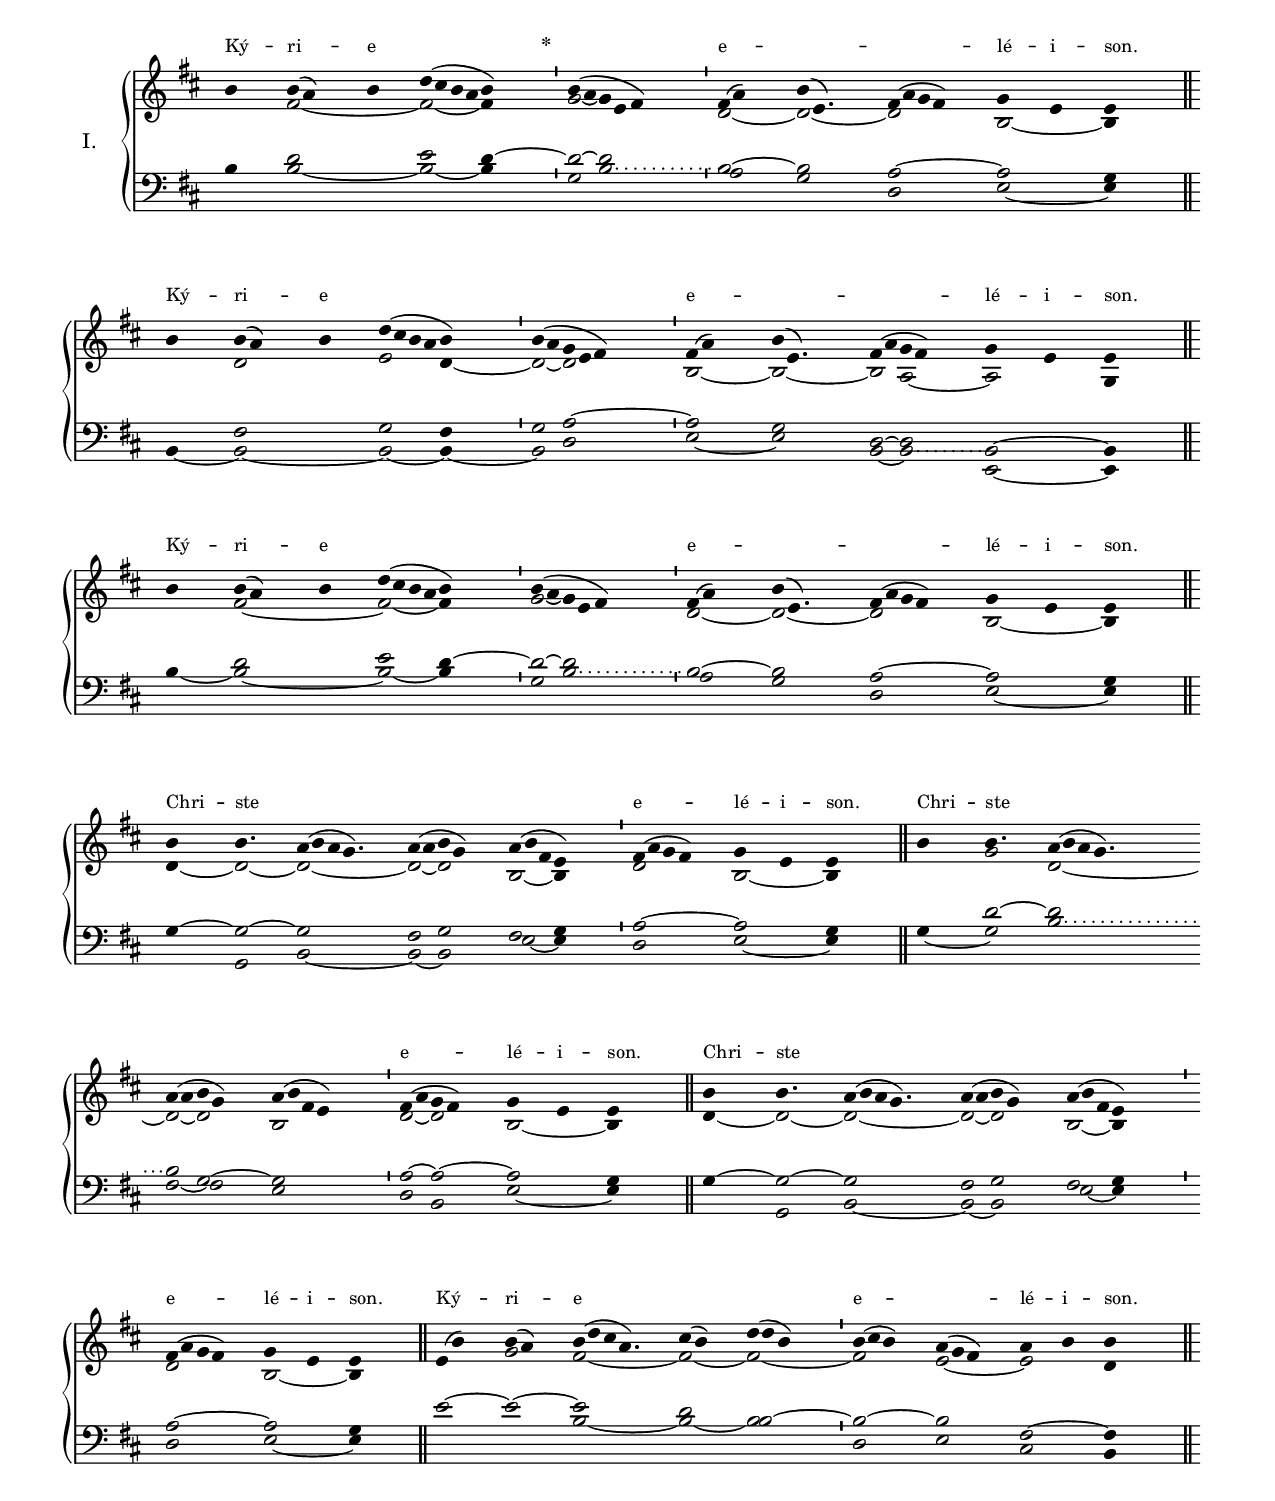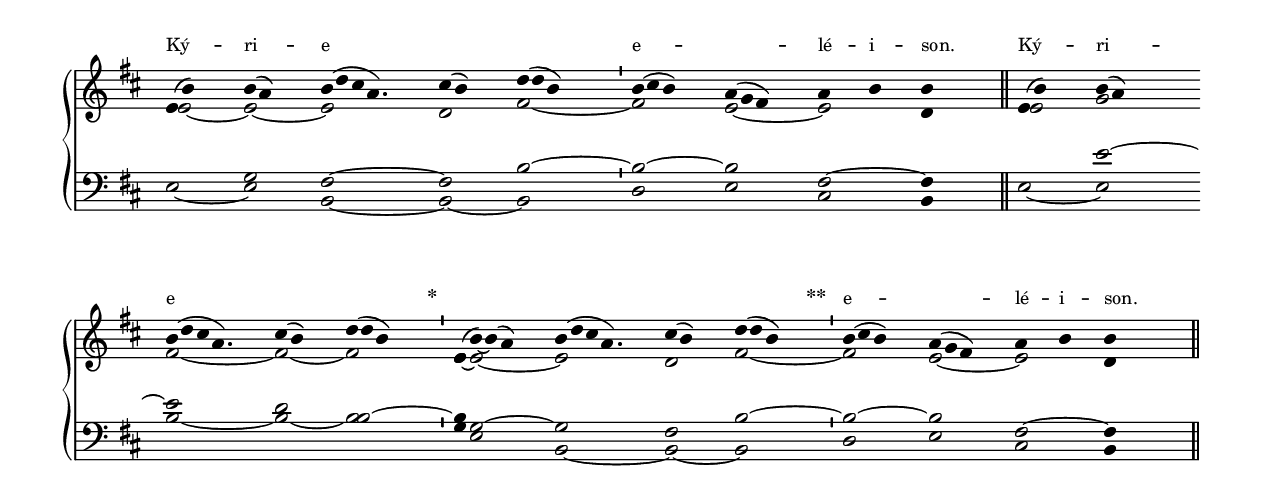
\version "2.18"
\include "gregorian.ly"
\include "noh2.ily"

%Page reference: page v.23
%(volume.page)

global = {
 \key b \minor
 \cadenzaOn 
 \override Glissando #'thickness = #2.0
}

chantText = \lyricmode {
Ký -- ri -- e _ 
\set stanza = " * " _ e -- _ _ lé -- i -- son. 
Ký -- ri -- e _ _ e -- _ _ lé -- i -- son. 
Ký -- ri -- e _ _ e -- _ _ lé -- i -- son. 
Chri -- ste _ _ _ e -- lé -- i -- son. 
Chri -- ste _ _ _ e -- lé -- i -- son. 
Chri -- ste _ _ _ e -- lé -- i -- son. 
Ký -- ri -- e _ _ e -- _ lé -- i -- son. 
Ký -- ri -- e _ _ e -- _ lé -- i -- son. 
Ký -- ri -- e _ _ 
\set stanza = " * " _ _ _ _ 
\set stanza = " ** "  e -- _ lé -- i -- son. }

chantMusic = {
\tieDown   b'4 b'4 ( a'4) b'4 d''4 ( cis''4 b'4 a'4 b'4) \divisioMinima
 b'4 ( a'4 g'4 e'4 fis'4) \divisioMinima
 fis'4 ( a'4) b'4 ( e'4.) fis'4 ( a'4 g'4 fis'4) g'4 e'4 e'4 \finalis
 \forceBreak
 b'4 b'4 ( a'4) b'4 d''4 ( cis''4 b'4 a'4 b'4) \divisioMinima
 b'4 ( a'4 g'4 e'4 fis'4) \divisioMinima
 fis'4 ( a'4) b'4 ( e'4.) fis'4 ( a'4 g'4 fis'4) g'4 e'4 e'4 \finalis
 \forceBreak
 b'4 b'4 ( a'4) b'4 d''4 ( cis''4 b'4 a'4 b'4) \divisioMinima
 b'4 ( a'4 g'4 e'4 fis'4) \divisioMinima
 fis'4 ( a'4) b'4 ( e'4.) fis'4 ( a'4 g'4 fis'4) g'4 e'4 e'4 \finalis
 \forceBreak
 b'4 b'4. a'4 ( b'4 a'4 g'4.) a'4 ( a'4 b'4 g'4) a'4 ( b'4 fis'4 e'4) \divisioMinima
 fis'4 ( a'4 g'4 fis'4) g'4 e'4 e'4 \finalis
 b'4 b'4. a'4 ( b'4 a'4 g'4.) \forceBreak
 a'4 ( a'4 b'4 g'4) a'4 ( b'4 fis'4 e'4) \divisioMinima
 fis'4 ( a'4 g'4 fis'4) g'4 e'4 e'4 \finalis
 b'4 b'4. a'4 ( b'4 a'4 g'4.) a'4 ( a'4 b'4 g'4) a'4 ( b'4 fis'4 e'4) \divisioMinima
 \forceBreak
 fis'4 ( a'4 g'4 fis'4) g'4 e'4 e'4 \finalis
 e'4 ( b'4) b'4 ( a'4) b'4 ( d''4 cis''4 a'4.) cis''4 ( b'4) d''4 ( d''4 b'4) \divisioMinima
 b'4 ( cis''4 b'4) a'4 ( g'4 fis'4) a'4 b'4 b'4 \finalis
 \forceBreak
 e'4 ( b'4) b'4 ( a'4) b'4 ( d''4 cis''4 a'4.) cis''4 ( b'4) d''4 ( d''4 b'4) \divisioMinima
 b'4 ( cis''4 b'4) a'4 ( g'4 fis'4) a'4 b'4 b'4 \finalis
 e'4 ( b'4) b'4 ( a'4) \forceBreak
 b'4 ( d''4 cis''4 a'4.) cis''4 ( b'4) d''4 ( d''4 b'4) \divisioMinima
 e'4 ( b'4) ~ b'4 ( a'4) b'4 ( d''4 cis''4 a'4.) cis''4 ( b'4) d''4 ( d''4 b'4) \divisioMinima
 b'4 ( cis''4 b'4) a'4 ( g'4 fis'4) a'4 b'4 b'4 \finalis

}

altoMusic = {
r4 fis'2*3/2 ~ fis'2*4/2 ~ fis'4 \divisioMinima
g'2 ~ g'4 r2 \divisioMinima
d'2 ~ d'2*5/4 ~ d'2*4/2 b2 ~ b4 \finalis
r4 d'2*3/2 e'2*4/2 d'4 ~ \divisioMinima
d'2 ~ d'2*3/2 \divisioMinima
b2 ~ b2*5/4 ~ b2 a2 ~ a2 g4 \finalis
r4 fis'2*3/2 ~ fis'2*4/2 ~ fis'4 \divisioMinima
g'2 ~ g'4 r2 \divisioMinima
d'2 ~ d'2*5/4 ~ d'2*4/2 b2 ~ b4 \finalis
d'4 ~ d'2*3/4 ~ d'2*9/4 ~ d'2 ~ d'2 b2*3/2 ~ b4 \divisioMinima
d'2*4/2 b2 ~ b4 \finalis
r4 g'2*3/4 d'2*9/4 ~ d'2 ~ d'2 b2*4/2 \divisioMinima
d'2 ~ d'2 b2 ~ b4 \finalis
d'4 ~ d'2*3/4 ~ d'2*9/4 ~ d'2 ~ d'2 b2*3/2 ~ b4 \divisioMinima
d'2*4/2 b2 ~ b4 \finalis
r2 g'2 fis'2*9/4 ~ fis'2 ~ fis'2*3/2 ~ \divisioMinima
fis'2*3/2 e'2*3/2 ~ e'2 d'4 \finalis
e'2 ~ e'2 ~ e'2*9/4 d'2 fis'2*3/2 ~ \divisioMinima
fis'2*3/2 e'2*3/2 ~ e'2 d'4 \finalis
e'2 g'2 fis'2*9/4 ~ fis'2 ~ fis'2*3/2 \divisioMinima
e'4 ~ e'2*3/2 ~ e'2*9/4 d'2 fis'2*3/2 ~ \divisioMinima
fis'2*3/2 e'2*3/2 ~ e'2 d'4 \finalis
}

tenorMusic = {
b4 d'2*3/2 e'2*4/2 d'4 ~ \divisioMinima
d'2 ~ d'2*3/2 \divisioMinima
b2 ~ b2*5/4 a2*4/2 ~ a2 g4 \finalis
r4 fis2*3/2 g2*4/2 fis4 \divisioMinima
g2 a2*3/2 ~ \divisioMinima
a2 g2*5/4 d2 ~ d2 b,2 ~ b,4 \finalis
r4 d'2*3/2 e'2*4/2 d'4 ~ \divisioMinima
d'2 ~ d'2*3/2 \divisioMinima
b2 ~ b2*5/4 a2*4/2 ~ a2 g4 \finalis
g4 ~ g2*3/4 ~ g2*9/4 fis2 g2 fis2*3/2 g4 \divisioMinima
a2*4/2 ~ a2 g4 \finalis
r4 d'2*3/4 ~ d'2*9/4 b2 g2 ~ g2*4/2 \divisioMinima
a2 ~ a2 ~ a2 g4 \finalis
g4 ~ g2*3/4 ~ g2*9/4 fis2 g2 fis2*3/2 g4 \divisioMinima
a2*4/2 ~ a2 g4 \finalis
e'2 ~ e'2 ~ e'2*9/4 d'2 \shiftRight b2*3/2 ~ \divisioMinima
b2*3/2 ~ b2*3/2 fis2 ~ fis4 \finalis
r2 g2 fis2*9/4 ~ fis2 b2*3/2 ~ \divisioMinima
b2*3/2 ~ b2*3/2 fis2 ~ fis4 \finalis
r2 e'2 ~ e'2*9/4 d'2 \shiftRight b2*3/2 ~ \divisioMinima
b4 g2*3/2 ~ g2*9/4 fis2 b2*3/2 ~ \divisioMinima
b2*3/2 ~ b2*3/2 fis2 ~ fis4 \finalis
}

bassMusic = {
r4 b2*3/2 ~ b2*4/2 ~ b4 \divisioMinima
g2 b2*3/2 \divisioMinima
a2 g2*5/4 d2*4/2 e2 ~ e4 \finalis
b,4 ~ b,2*3/2 ~ b,2*4/2 ~ b,4 ~ \divisioMinima
b,2 d2*3/2 \divisioMinima
e2 ~ e2*5/4 b,2 ~ b,2 e,2 ~ e,4 \finalis
b4 ~ b2*3/2 ~ b2*4/2 ~ b4 \divisioMinima
g2 b2*3/2 \divisioMinima
a2 g2*5/4 d2*4/2 e2 ~ e4 \finalis
r4 g,2*3/4 b,2*9/4 ~ b,2 ~ b,2 e2*3/2 ~ e4 \divisioMinima
d2*4/2 e2 ~ e4 \finalis
g4 ~ g2*3/4 b2*9/4 fis2 ~ fis2 e2*4/2 \divisioMinima
d2 b,2 e2 ~ e4 \finalis
r4 g,2*3/4 b,2*9/4 ~ b,2 ~ b,2 e2*3/2 ~ e4 \divisioMinima
d2*4/2 e2 ~ e4 \finalis
r2*4/2 b2*9/4 ~ b2 ~ b2*3/2 \divisioMinima
d2*3/2 e2*3/2 cis2 b,4 \finalis
e2 ~ e2 b,2*9/4 ~ b,2 ~ b,2*3/2 \divisioMinima
d2*3/2 e2*3/2 cis2 b,4 \finalis
e2 ~ e2 b2*9/4 ~ b2 ~ b2*3/2 \divisioMinima
g4 e2*3/2 b,2*9/4 ~ b,2 ~ b,2*3/2 \divisioMinima
d2*3/2 e2*3/2 cis2 b,4 \finalis
}

voiceLines = {
\voiceLineStyle


s2*11/2
\allowVoiceLineBreak
\voiceLine "down" "down" b2*3/2 b2*1/2


s2*31/2
\allowVoiceLineBreak
\voiceLine "down" "down" b,2*2/2 b,2*1/2


s2*13/2
\allowVoiceLineBreak
\voiceLine "down" "down" b2*3/2 b2*1/2


s2*35/2
\allowVoiceLineBreak
\voiceLine "down" "down" b2*9/4 b2*1/2


s2*189/4
\allowVoiceLineBreak
\voiceLine "down" "down" g2*1/2 g2*1/2


}

\score{
  <<
    \new Lyrics
    \new GrandStaff <<
      \set GrandStaff.autoBeaming = ##f
      \set GrandStaff.instrumentName = \markup \center-column {
        "I."
      }
      \new Staff = up <<
        \new Voice = "chant" {
          \voiceOne \global \chantMusic
        }
        \new Voice {
          \voiceTwo \global \altoMusic
        }
      >>

      \new Staff = down <<
        \clef bass
        \new Voice {
          \voiceOne \global \tenorMusic
        }
        \new Voice {
          \voiceTwo \global \bassMusic
        }
	\new Voice {
        \voiceThree \global \voiceLines
        }
      >>
    >>
    \context Lyrics {
      \lyricsto chant {
      \chantText
    }
    }
  >>
  \layout{
  }
  
}
